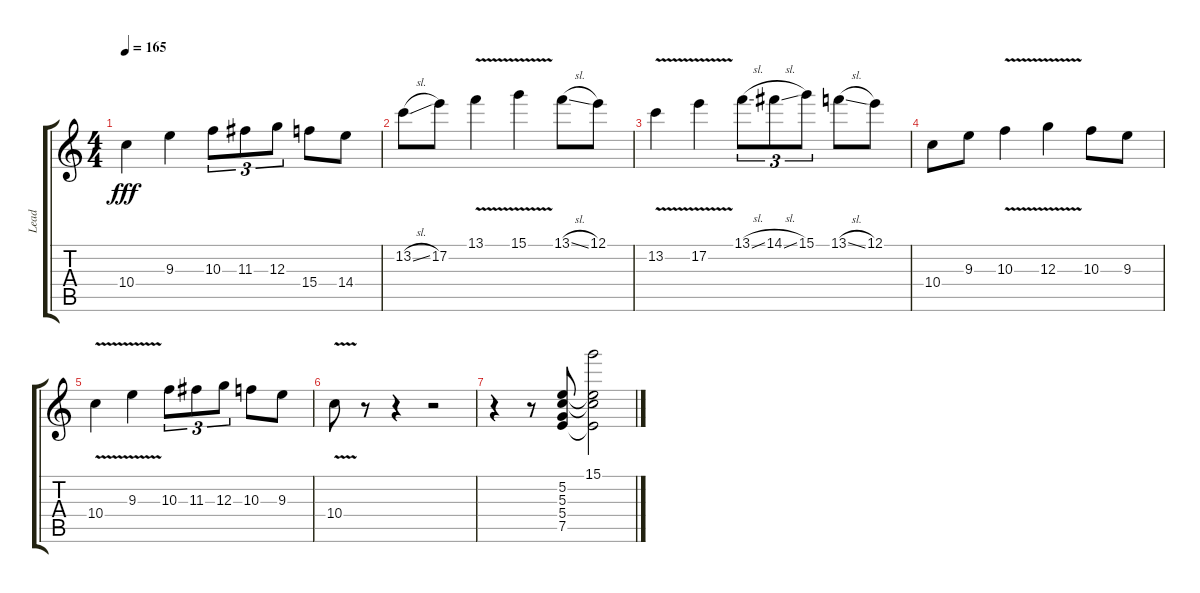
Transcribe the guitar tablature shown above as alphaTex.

\track ("Lead" "Lead") {instrument acousticguitarnylon}
\staff {score tabs}
\tuning (E4 B3 G3 D3 A2 E2) {hide}
\ts (4 4)
\tempo 165
\clef g2
\ks c
10.4.4{dy fff} 9.3.4 10.3.8{tu (3 2)} 11.3.8{tu (3 2)} 12.3.8{tu (3 2)} 15.4.8 14.4.8 |
13.2{sl}.8{instrument acousticguitarsteel} 17.2.8 13.1{v}.4 15.1{v}.4 13.1{sl}.8 12.1.8 |
13.2{v}.4 17.2{v}.4 13.1{sl}.8{tu (3 2)} 14.1{sl}.8{tu (3 2)} 15.1.8{tu (3 2)} 13.1{sl}.8 12.1.8 |
10.4.8 9.3.8 10.3{v}.4 12.3{v}.4 10.3.8 9.3.8 |
10.4{v}.4 9.3{v}.4 10.3.8{tu (3 2)} 11.3.8{tu (3 2)} 12.3.8{tu (3 2)} 10.3.8 9.3.8 |
10.4{v}.8 r.8 r.4 r.2 |
r.4 r.8 (5.2 5.3 5.4 7.5).8 (15.1 5.2{t} 5.3{t} 7.5{t}).2
